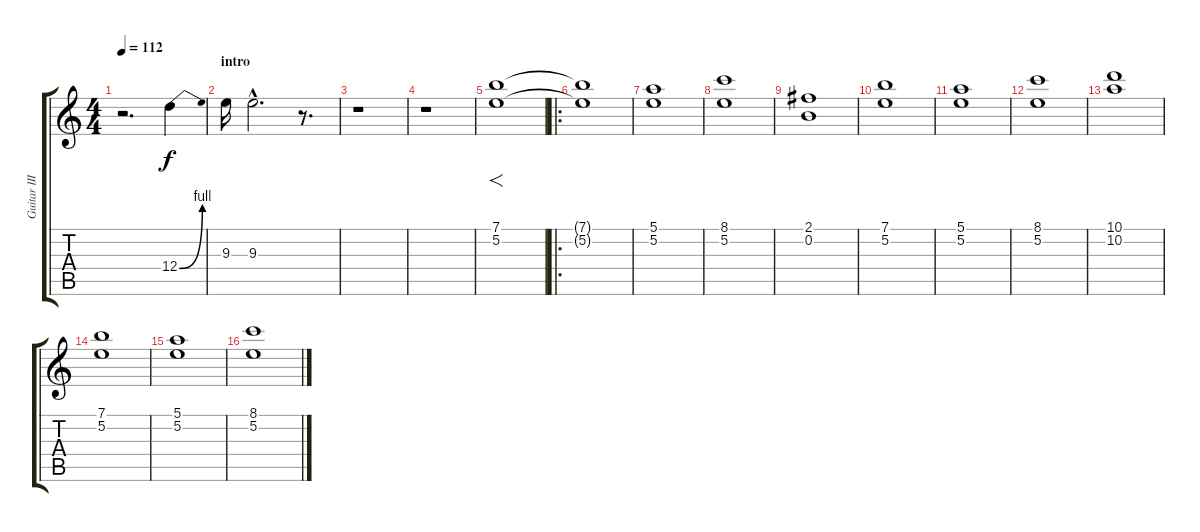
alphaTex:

\track ("Guitar III" "Guitar III") {instrument distortionguitar}
\staff {score tabs}
\tuning (E4 B3 G3 D3 A2 E2) {hide}
\ts (4 4)
\tempo 112
\clef g2
\ks c
r.2{d dy f instrument distortionguitar} 12.4{be (bend 0 0 60 4)}.4 |
\section ("" "intro")
9.3.16 9.3{hac}.2{d} r.8{d} |
r.1 |
r.1 |
(7.1 5.2).1{f} |
\ro
(7.1{t} 5.2{t}).1 |
(5.1 5.2).1 |
(8.1 5.2).1 |
(2.1 0.2).1 |
(7.1 5.2).1 |
(5.1 5.2).1 |
(8.1 5.2).1 |
(10.1 10.2).1 |
(7.1 5.2).1 |
(5.1 5.2).1 |
(8.1 5.2).1
